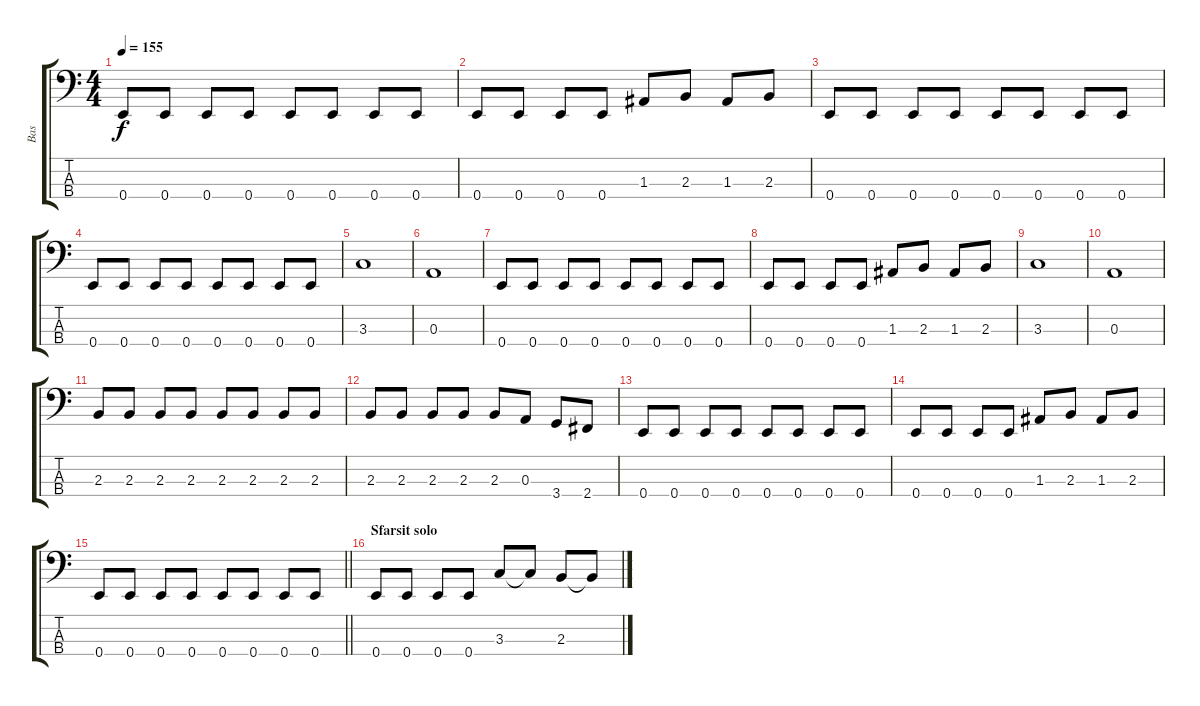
\track ("Bas" "Bas") {instrument electricbassfinger}
\staff {score tabs}
\tuning (G2 D2 A1 E1) {hide}
\ts (4 4)
\tempo 155
\clef f4
\ks c
0.4.8{dy f} 0.4.8 0.4.8 0.4.8 0.4.8 0.4.8 0.4.8 0.4.8 |
0.4.8 0.4.8 0.4.8 0.4.8 1.3.8 2.3.8 1.3.8 2.3.8 |
0.4.8 0.4.8 0.4.8 0.4.8 0.4.8 0.4.8 0.4.8 0.4.8 |
0.4.8 0.4.8 0.4.8 0.4.8 0.4.8 0.4.8 0.4.8 0.4.8 |
3.3.1 |
0.3.1 |
0.4.8 0.4.8 0.4.8 0.4.8 0.4.8 0.4.8 0.4.8 0.4.8 |
0.4.8 0.4.8 0.4.8 0.4.8 1.3.8 2.3.8 1.3.8 2.3.8 |
3.3.1 |
0.3.1 |
2.3.8 2.3.8 2.3.8 2.3.8 2.3.8 2.3.8 2.3.8 2.3.8 |
2.3.8 2.3.8 2.3.8 2.3.8 2.3.8 0.3.8 3.4.8 2.4.8 |
0.4.8 0.4.8 0.4.8 0.4.8 0.4.8 0.4.8 0.4.8 0.4.8 |
0.4.8 0.4.8 0.4.8 0.4.8 1.3.8 2.3.8 1.3.8 2.3.8 |
\barLineRight lightlight
0.4.8 0.4.8 0.4.8 0.4.8 0.4.8 0.4.8 0.4.8 0.4.8 |
\section ("" "Sfarsit solo")
0.4.8 0.4.8 0.4.8 0.4.8 3.3.8 3.3{t}.8 2.3.8 2.3{t}.8
